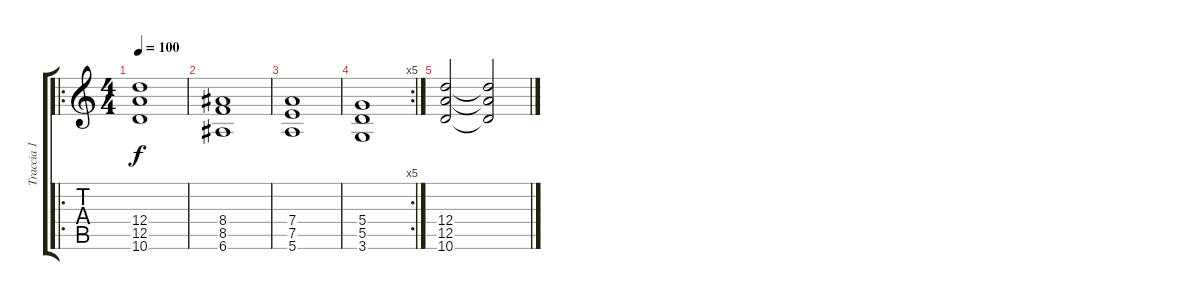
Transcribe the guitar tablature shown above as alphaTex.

\track ("Traccia 1" "Traccia 1") {instrument distortionguitar}
\staff {score tabs}
\tuning (E4 B3 G3 D3 A2 E2) {hide}
\ro
\ts (4 4)
\tempo 100
\clef g2
\ks c
(12.4 12.5 10.6).1{dy f} |
(8.4 8.5 6.6).1 |
(7.4 7.5 5.6).1 |
\rc 5
(5.4 5.5 3.6).1 |
(12.4 12.5 10.6).2 (12.4{t} 12.5{t} 10.6{t}).2
